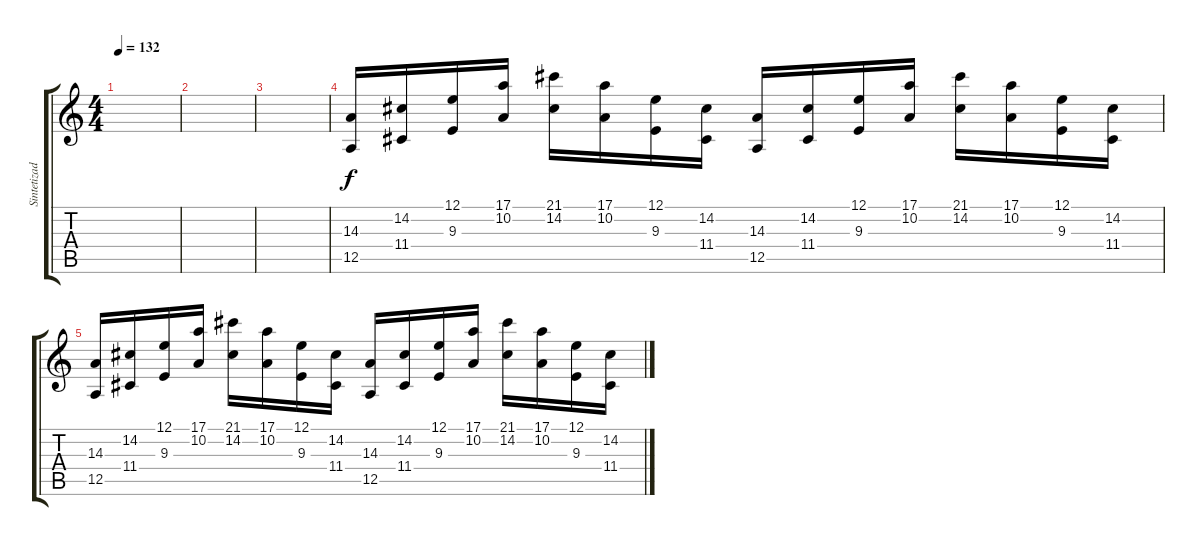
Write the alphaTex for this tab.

\track ("Sintetizador 3" "Sintetizad") {instrument pizzicatostrings}
\staff {score tabs}
\tuning (E4 B3 G3 D3 A2 E2) {hide}
\ts (4 4)
\tempo 132
\clef g2
\ks c
|
|
|
(14.3 12.5).16{volume 6} (14.2 11.4).16 (12.1 9.3).16 (17.1 10.2).16 (21.1 14.2).16 (17.1 10.2).16 (12.1 9.3).16 (14.2 11.4).16 (14.3 12.5).16 (14.2 11.4).16 (12.1 9.3).16 (17.1 10.2).16 (21.1 14.2).16 (17.1 10.2).16 (12.1 9.3).16 (14.2 11.4).16 |
(14.3 12.5).16 (14.2 11.4).16 (12.1 9.3).16 (17.1 10.2).16 (21.1 14.2).16 (17.1 10.2).16 (12.1 9.3).16 (14.2 11.4).16 (14.3 12.5).16 (14.2 11.4).16 (12.1 9.3).16 (17.1 10.2).16 (21.1 14.2).16 (17.1 10.2).16 (12.1 9.3).16 (14.2 11.4).16
